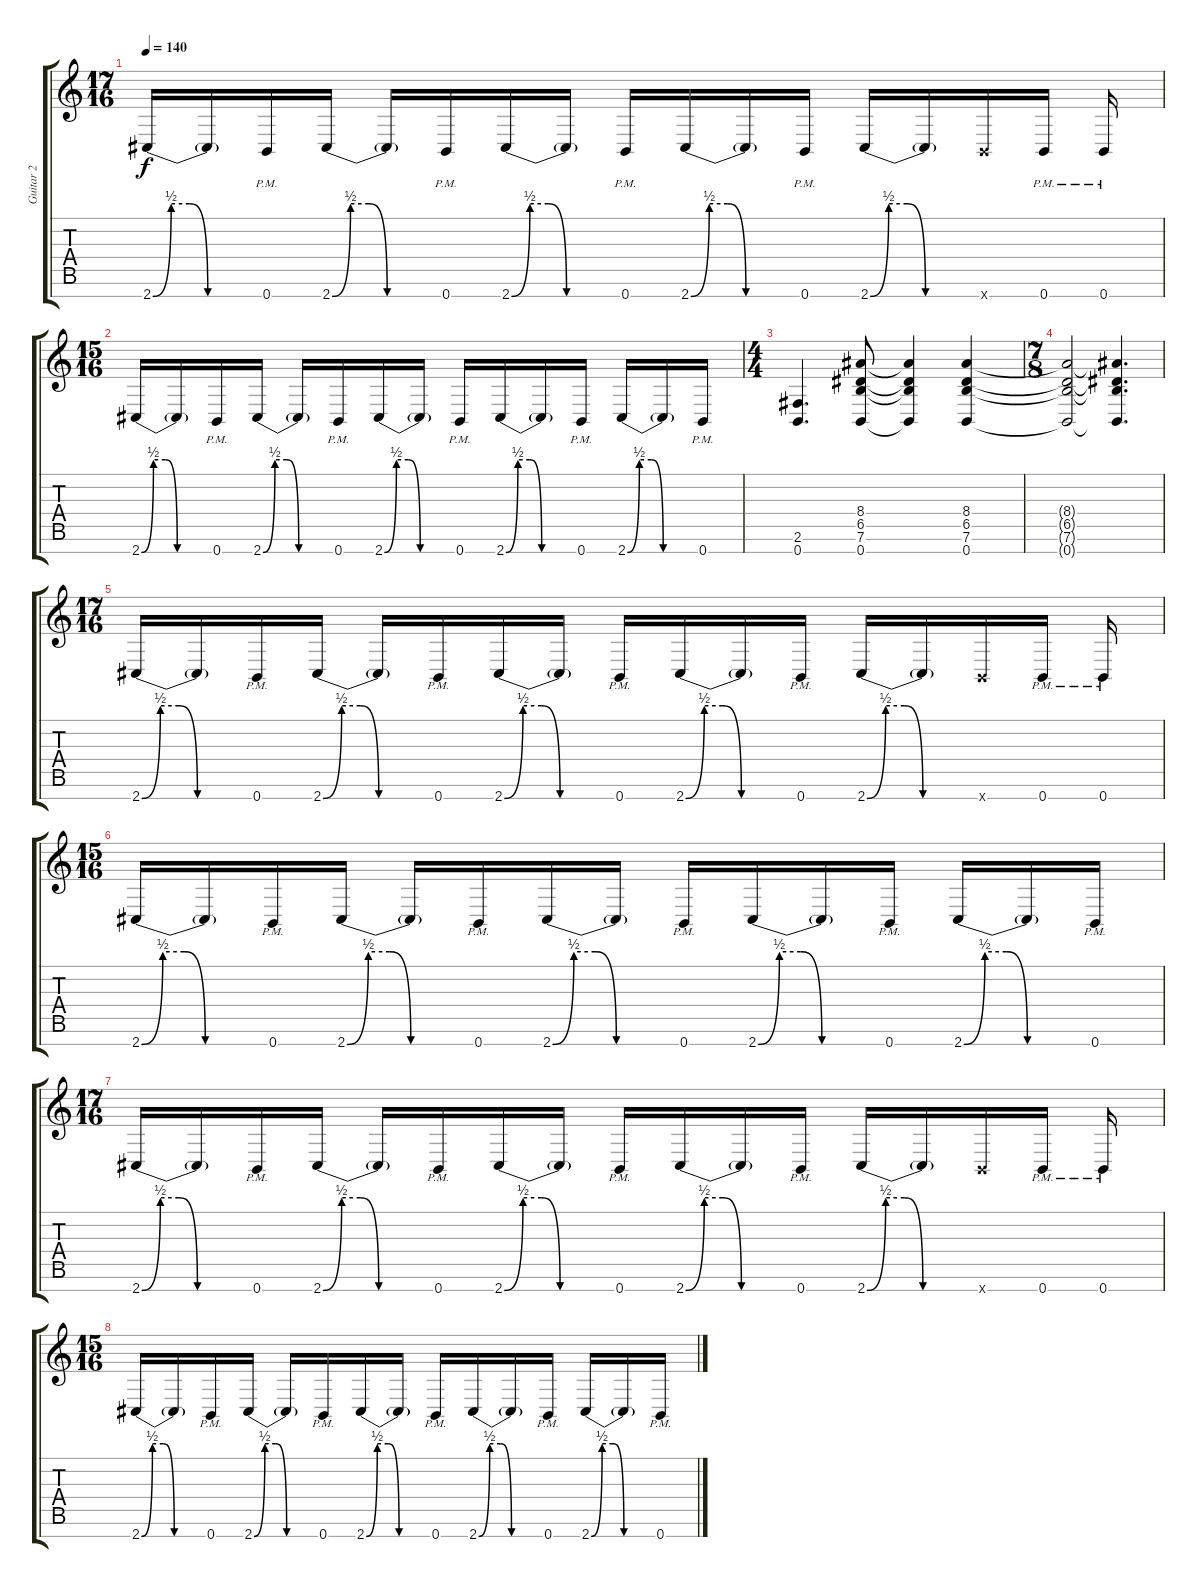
\track ("Guitar 2" "Guitar 2") {instrument distortionguitar}
\staff {score tabs}
\tuning (E4 B3 G3 D3 A2 E2 B1) {hide}
\ts (17 16)
\tempo 140
\clef g2
\ks c
2.7{be (custom 0 0 10 2 20 2 30 0 60 0)}.16{dy f} 2.7{t}.16 0.7{pm}.16 2.7{be (custom 0 0 10 2 20 2 30 0 60 0)}.16 2.7{t}.16 0.7{pm}.16 2.7{be (custom 0 0 10 2 20 2 30 0 60 0)}.16 2.7{t}.16 0.7{pm}.16 2.7{be (custom 0 0 10 2 20 2 30 0 60 0)}.16 2.7{t}.16 0.7{pm}.16 2.7{be (custom 0 0 10 2 20 2 30 0 60 0)}.16 2.7{t}.16 0.7{x}.16 0.7{pm}.16 0.7{pm}.16 |
\ts (15 16)
2.7{be (custom 0 0 10 2 20 2 30 0 60 0)}.16 2.7{t}.16 0.7{pm}.16 2.7{be (custom 0 0 10 2 20 2 30 0 60 0)}.16 2.7{t}.16 0.7{pm}.16 2.7{be (custom 0 0 10 2 20 2 30 0 60 0)}.16 2.7{t}.16 0.7{pm}.16 2.7{be (custom 0 0 10 2 20 2 30 0 60 0)}.16 2.7{t}.16 0.7{pm}.16 2.7{be (custom 0 0 10 2 20 2 30 0 60 0)}.16 2.7{t}.16 0.7{pm}.16 |
\ts (4 4)
(2.6 0.7).4{d} (8.4 6.5 7.6 0.7).8 (8.4{t} 6.5{t} 7.6{t} 0.7{t}).4 (8.4 6.5 7.6 0.7).4 |
\ts (7 8)
(8.4{t} 6.5{t} 7.6{t} 0.7{t}).2 (8.4{t} 6.5{t} 7.6{t} 0.7{t}).4{d} |
\ts (17 16)
2.7{be (custom 0 0 10 2 20 2 30 0 60 0)}.16 2.7{t}.16 0.7{pm}.16 2.7{be (custom 0 0 10 2 20 2 30 0 60 0)}.16 2.7{t}.16 0.7{pm}.16 2.7{be (custom 0 0 10 2 20 2 30 0 60 0)}.16 2.7{t}.16 0.7{pm}.16 2.7{be (custom 0 0 10 2 20 2 30 0 60 0)}.16 2.7{t}.16 0.7{pm}.16 2.7{be (custom 0 0 10 2 20 2 30 0 60 0)}.16 2.7{t}.16 0.7{x}.16 0.7{pm}.16 0.7{pm}.16 |
\ts (15 16)
2.7{be (custom 0 0 10 2 20 2 30 0 60 0)}.16 2.7{t}.16 0.7{pm}.16 2.7{be (custom 0 0 10 2 20 2 30 0 60 0)}.16 2.7{t}.16 0.7{pm}.16 2.7{be (custom 0 0 10 2 20 2 30 0 60 0)}.16 2.7{t}.16 0.7{pm}.16 2.7{be (custom 0 0 10 2 20 2 30 0 60 0)}.16 2.7{t}.16 0.7{pm}.16 2.7{be (custom 0 0 10 2 20 2 30 0 60 0)}.16 2.7{t}.16 0.7{pm}.16 |
\ts (17 16)
2.7{be (custom 0 0 10 2 20 2 30 0 60 0)}.16 2.7{t}.16 0.7{pm}.16 2.7{be (custom 0 0 10 2 20 2 30 0 60 0)}.16 2.7{t}.16 0.7{pm}.16 2.7{be (custom 0 0 10 2 20 2 30 0 60 0)}.16 2.7{t}.16 0.7{pm}.16 2.7{be (custom 0 0 10 2 20 2 30 0 60 0)}.16 2.7{t}.16 0.7{pm}.16 2.7{be (custom 0 0 10 2 20 2 30 0 60 0)}.16 2.7{t}.16 0.7{x}.16 0.7{pm}.16 0.7{pm}.16 |
\ts (15 16)
2.7{be (custom 0 0 10 2 20 2 30 0 60 0)}.16 2.7{t}.16 0.7{pm}.16 2.7{be (custom 0 0 10 2 20 2 30 0 60 0)}.16 2.7{t}.16 0.7{pm}.16 2.7{be (custom 0 0 10 2 20 2 30 0 60 0)}.16 2.7{t}.16 0.7{pm}.16 2.7{be (custom 0 0 10 2 20 2 30 0 60 0)}.16 2.7{t}.16 0.7{pm}.16 2.7{be (custom 0 0 10 2 20 2 30 0 60 0)}.16 2.7{t}.16 0.7{pm}.16
